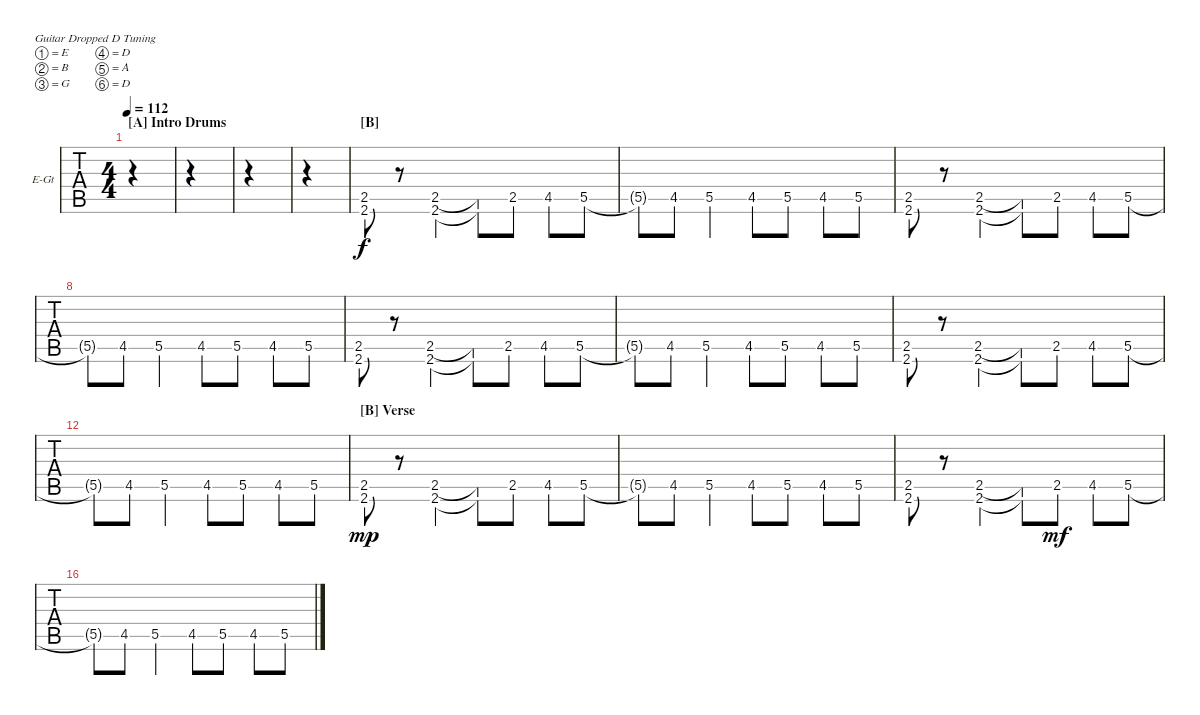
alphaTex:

\bracketExtendMode nobrackets
\firstSystemTrackNameOrientation horizontal
\otherSystemsTrackNameOrientation horizontal
\defaultBarNumberDisplay FirstOfSystem
\track ("Guitar2" "E-Gt") {instrument distortionguitar}
\staff {tabs}
\tuning (E4 B3 G3 D3 A2 D2)
\ts (4 4)
\section ("A" "Intro Drums")
\tempo 112
\clef g2
\ks c
|
|
|
|
\section ("B" "")
(2.6 2.5).8 r.8 (2.6 2.5).4 (2.6{t} 2.5{t}).8 2.5.8 4.5.8 5.5.8 |
5.5{t}.8 4.5.8 5.5.4 4.5{st}.8 5.5{st}.8 4.5{st}.8 5.5.8 |
(2.5 2.6).8 r.8 (2.5 2.6).4 (2.5{t} 2.6{t}).8 2.5.8 4.5.8 5.5.8 |
5.5{t}.8 4.5.8 5.5.4 4.5{st}.8 5.5{st}.8 4.5{st}.8 5.5.8 |
(2.6 2.5).8 r.8 (2.6 2.5).4 (2.6{t} 2.5{t}).8 2.5.8 4.5.8 5.5.8 |
5.5{t}.8 4.5.8 5.5.4 4.5{st}.8 5.5{st}.8 4.5{st}.8 5.5.8 |
(2.5 2.6).8 r.8 (2.5 2.6).4 (2.5{t} 2.6{t}).8 2.5.8 4.5.8 5.5.8 |
5.5{t}.8 4.5.8 5.5.4 4.5{st}.8 5.5{st}.8 4.5{st}.8 5.5.8 |
\section ("B" "Verse")
(2.6 2.5).8{dy mp} r.8 (2.6 2.5).4 (2.6{t} 2.5{t}).8 2.5.8 4.5.8 5.5.8 |
5.5{t}.8 4.5.8 5.5.4 4.5{st}.8 5.5{st}.8 4.5{st}.8 5.5.8 |
(2.5 2.6).8 r.8 (2.5 2.6).4 (2.5{t} 2.6{t}).8 2.5.8{dy mf} 4.5.8 5.5.8 |
5.5{t}.8 4.5.8 5.5.4 4.5{st}.8 5.5{st}.8 4.5{st}.8 5.5.8
